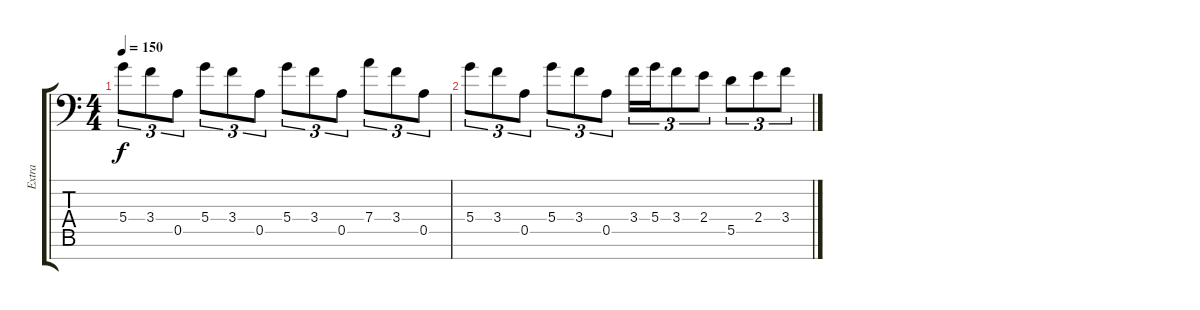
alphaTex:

\track ("Extra" "Extra") {instrument distortionguitar}
\staff {score tabs}
\tuning (E4 B3 G3 D3 A2 E2 A1) {hide}
\ts (4 4)
\tempo 150
\clef f4
\ks c
5.4.8{tu (3 2) dy f} 3.4.8{tu (3 2)} 0.5.8{tu (3 2)} 5.4.8{tu (3 2)} 3.4.8{tu (3 2)} 0.5.8{tu (3 2)} 5.4.8{tu (3 2)} 3.4.8{tu (3 2)} 0.5.8{tu (3 2)} 7.4.8{tu (3 2)} 3.4.8{tu (3 2)} 0.5.8{tu (3 2)} |
5.4.8{tu (3 2)} 3.4.8{tu (3 2)} 0.5.8{tu (3 2)} 5.4.8{tu (3 2)} 3.4.8{tu (3 2)} 0.5.8{tu (3 2)} 3.4.16{tu (3 2)} 5.4.16{tu (3 2)} 3.4.8{tu (3 2)} 2.4.8{tu (3 2)} 5.5.8{tu (3 2)} 2.4.8{tu (3 2)} 3.4.8{tu (3 2)}
